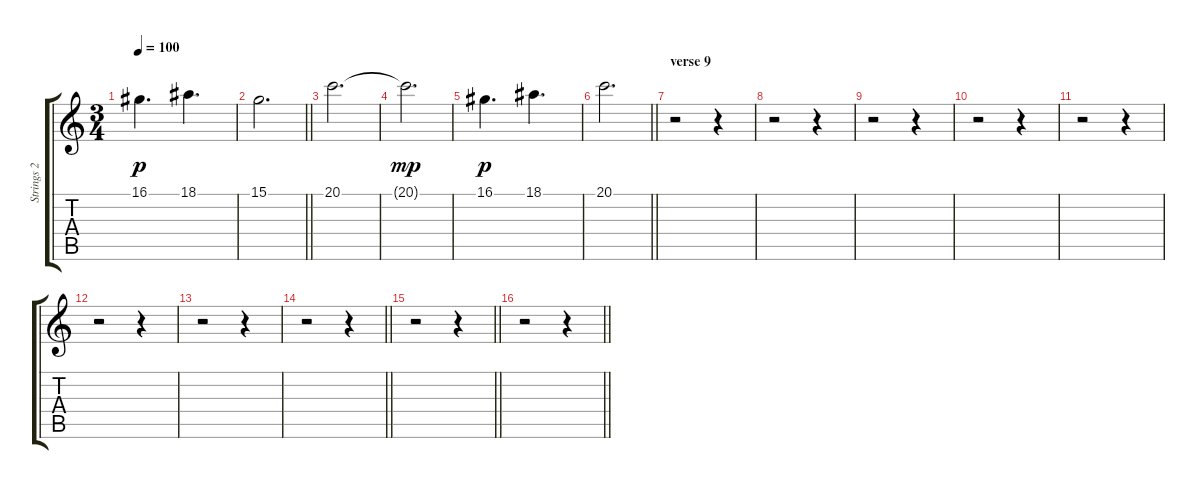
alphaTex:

\track ("Strings 2" "Strings 2") {instrument stringensemble1}
\staff {score tabs}
\tuning (E4 B3 G3 D3 A2 E2) {hide}
\ts (3 4)
\tempo 100
\clef g2
\ks c
16.1.4{d dy p} 18.1.4{d} |
\barLineRight lightlight
15.1.2{d} |
20.1.2{d} |
20.1{t}.2{d dy mp} |
16.1.4{d dy p} 18.1.4{d} |
\barLineRight lightlight
20.1.2{d} |
\section ("" "verse 9")
r.2 r.4 |
r.2 r.4 |
r.2 r.4 |
r.2 r.4 |
r.2 r.4 |
r.2 r.4 |
r.2 r.4 |
\barLineRight lightlight
r.2 r.4 |
\section ("" "")
\barLineRight lightlight
r.2 r.4 |
\barLineRight lightlight
r.2 r.4
